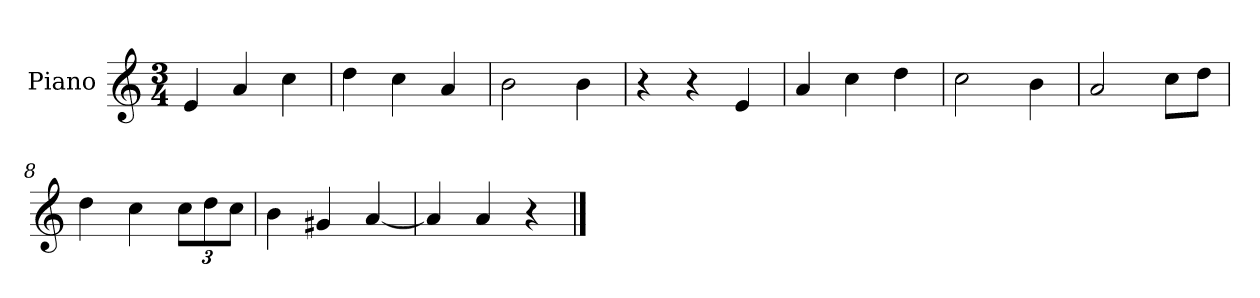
**kern
*part1
*staff1
*I"Piano
*I'P-no
*clefG2
*k[]
*M3/4
*MM179
=1
4e/
4a/
4cc\
=2
4dd\
4cc\
4a/
=3
2b\
4b\
=4
4r
4r
4e/
=5
4a/
4cc\
4dd\
=6
2cc\
4b\
=7
2a/
8cc\L
8dd\J
=8
4dd\
4cc\
*Xbrackettup
12cc\L
12dd\
12cc\J
=9
4b\
4g#X/
[4a/
=10
4a/]
4a/
4r
==
*-
